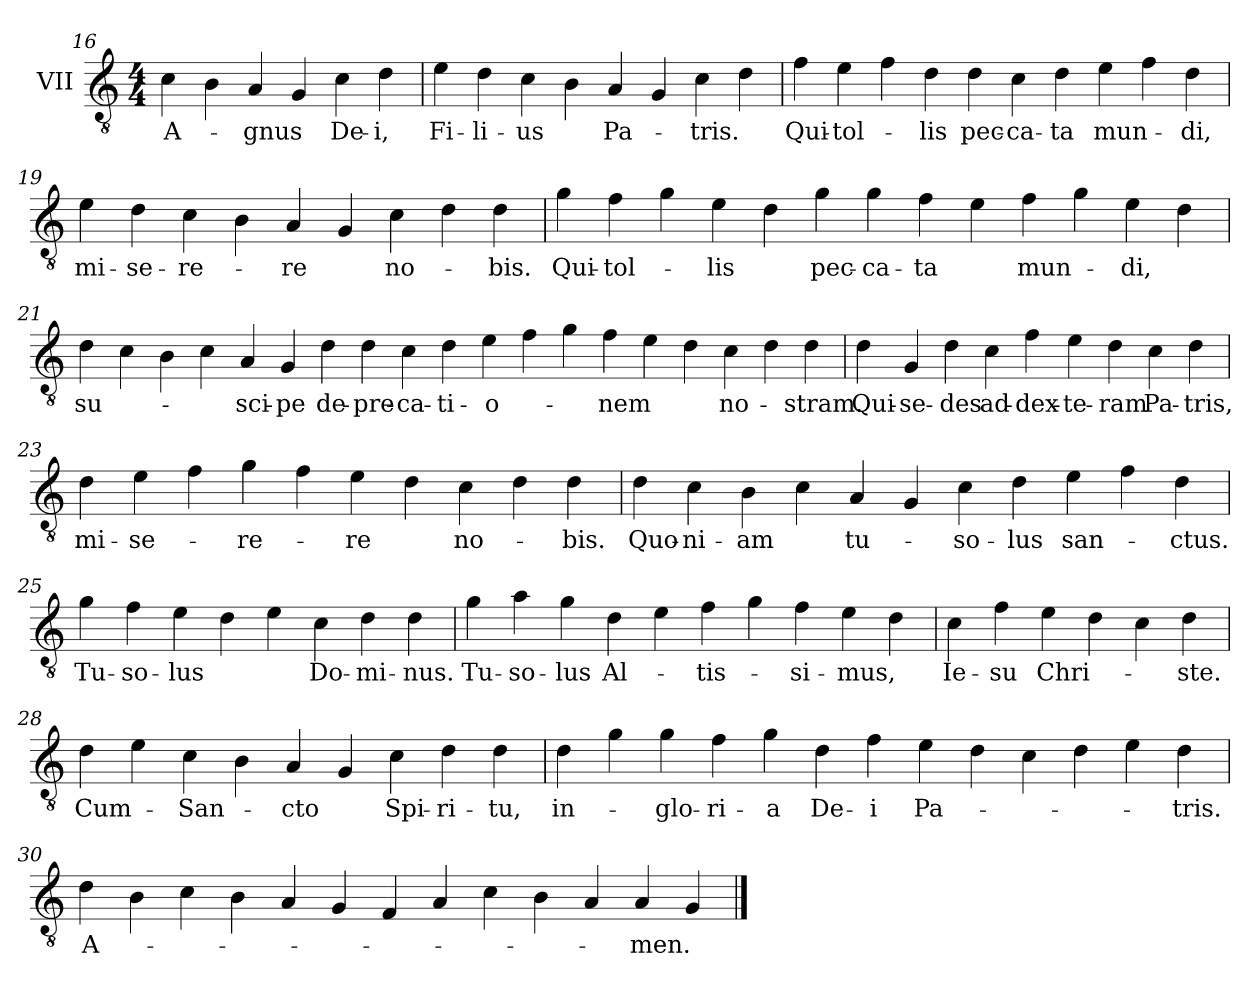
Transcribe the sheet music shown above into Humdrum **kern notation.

**kern	**text
*part1	*part1
*staff1	*staff1
*I"VII	*
*clefGv2	*
*k[]	*
*M4/4	*
=16	=16
4c	A-
4B	.
4A	-gnus
4G	.
4c	De-
4d	-i,
=17	=17
4e	Fi-
4d	-li-
4c	-us
4B	.
4A	Pa-
4G	.
4c	-tris.
4d	.
=18	=18
4f	Qui-
4e	tol-
4f	.
4d	-lis
4d	pec-
4c	-ca-
4d	-ta
4e	mun-
4f	.
4d	-di,
=19	=19
4e	mi-
4d	-se-
4c	-re-
4B	.
4A	-re
4G	.
4c	no-
4d	.
4d	-bis.
=20	=20
4g	Qui-
4f	tol-
4g	.
4e	-lis
4d	.
4g	pec-
4g	-ca-
4f	-ta
4e	.
4f	mun-
4g	.
4e	-di,
4d	.
=21	=21
4d	su-
4c	.
4B	.
4c	.
4A	-sci-
4G	-pe
4d	de-
4d	-pre-
4c	-ca-
4d	-ti-
4e	-o-
4f	.
4g	.
4f	-nem
4e	.
4d	.
4c	no-
4d	.
4d	-stram.
=22	=22
4d	Qui-
4G	se-
4d	-des
4c	ad-
4f	dex-
4e	-te-
4d	-ram
4c	Pa-
4d	-tris,
=23	=23
4d	mi-
4e	-se-
4f	.
4g	-re-
4f	.
4e	-re
4d	.
4c	no-
4d	.
4d	-bis.
=24	=24
4d	Quo-
4c	-ni-
4B	-am
4c	.
4A	tu-
4G	.
4c	so-
4d	-lus
4e	san-
4f	.
4d	-ctus.
=25	=25
4g	Tu-
4f	so-
4e	-lus
4d	.
4e	.
4c	Do-
4d	-mi-
4d	-nus.
=26	=26
4g	Tu-
4a	so-
4g	-lus
4d	Al-
4e	.
4f	-tis-
4g	.
4f	-si-
4e	-mus,
4d	.
=27	=27
4c	Ie-
4f	-su
4e	Chri-
4d	.
4c	.
4d	-ste.
=28	=28
4d	Cum-
4e	.
4c	San-
4B	.
4A	-cto
4G	.
4c	Spi-
4d	-ri-
4d	-tu,
=29	=29
4d	in-
4g	.
4g	glo-
4f	-ri-
4g	-a
4d	De-
4f	-i
4e	Pa-
4d	.
4c	.
4d	.
4e	.
4d	-tris.
=30	=30
4d	A-
4B	.
4c	.
4B	.
4A	.
4G	.
4F	.
4A	.
4c	.
4B	.
4A	.
4A	-men.
4G	.
==	==
*-	*-
